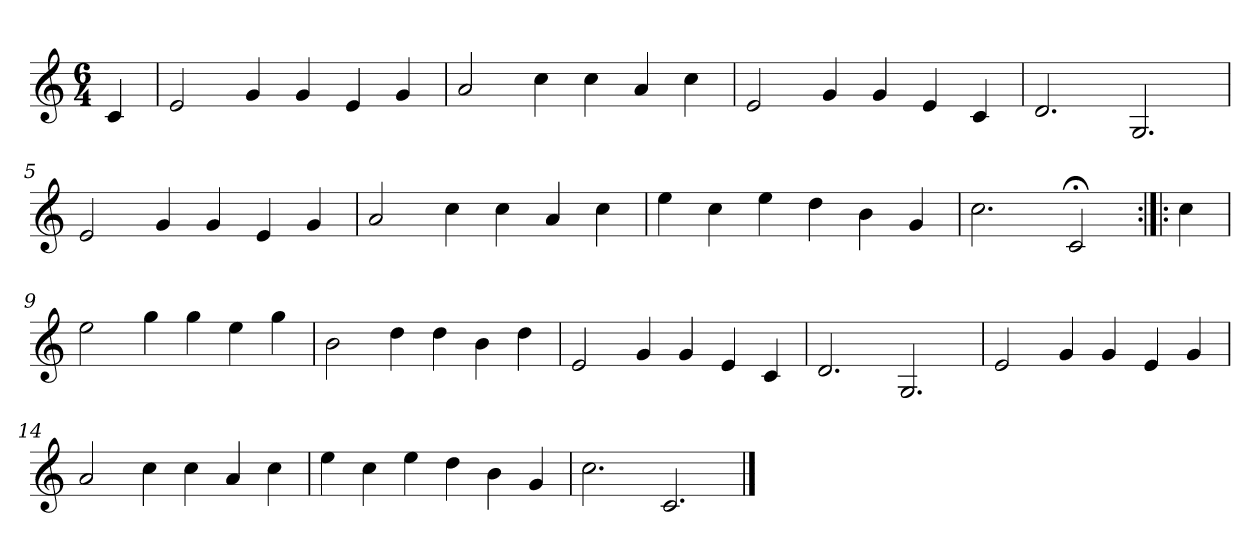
**kern
*part1
*staff1
*clefG2
*k[]
*C:
*M6/4
*MM120
=
4c
=1
2e
4g
4g
4e
4g
=2
2a
4cc
4cc
4a
4cc
=3
2e
4g
4g
4e
4c
=4
2.d
2.G
=5
2e
4g
4g
4e
4g
=6
2a
4cc
4cc
4a
4cc
=7
4ee
4cc
4ee
4dd
4b
4g
=8
2.cc
2c;<
=:|!|:
4cc
=9
2ee
4gg
4gg
4ee
4gg
=10
2b
4dd
4dd
4b
4dd
=11
2e
4g
4g
4e
4c
=12
2.d
2.G
=13
2e
4g
4g
4e
4g
=14
2a
4cc
4cc
4a
4cc
=15
4ee
4cc
4ee
4dd
4b
4g
=16
2.cc
2.c
==
*-
